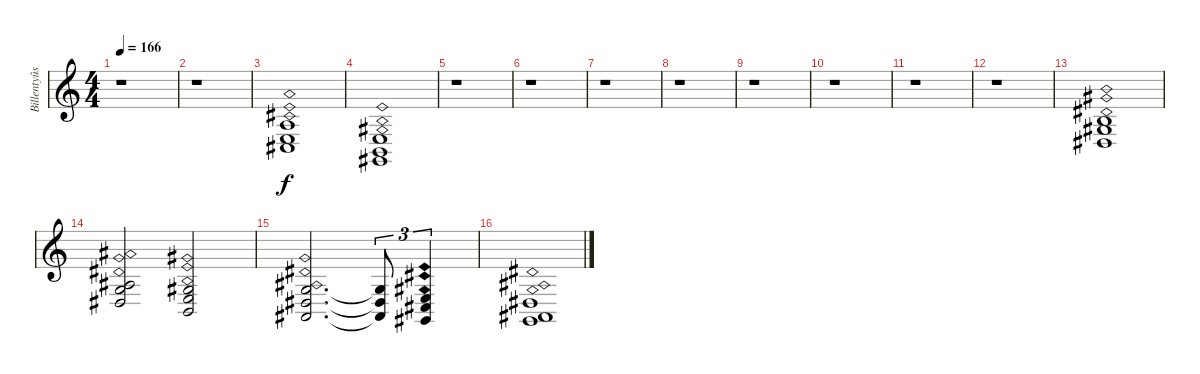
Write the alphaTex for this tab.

\track ("Billentyûs 1 (Mats Olausson)" "Billentyûs") {instrument lead3calliope}
\staff {score}
\tuning (E4 B3 G3 D3 A2 E2) {hide}
\ts (4 4)
\tempo 166
\clef g2
\ks c
r.1{dy f} |
r.1 |
(2.3{ph 12} 2.4{ph 12} 4.5{ph 12}).1 |
(2.4{ph 12} 2.5{ph 12} 4.6{ph 12}).1 |
r.1 |
r.1 |
r.1 |
r.1 |
r.1 |
r.1 |
r.1 |
r.1 |
(0.2{ph 12} 1.3{ph 12} 1.4{ph 12}).1{volume 8 instrument lead3calliope} |
(0.3{ph 12} 8.4{ph 12} 6.5{ph 12}).2 (1.3{ph 12} 2.4{ph 12} 2.5{ph 12}).2 |
(0.3{ph 12} 1.4{ph 12} 1.5{ph 12}).2{d} (0.3{t} 1.4{t} 1.5{t}).8{tu (3 2)} (2.4{ph 12} 4.5{ph 12} 4.6{ph 12}).4{tu (3 2)} |
(1.4{ph 12} 1.5{ph 12} 3.6{ph 12}).1
